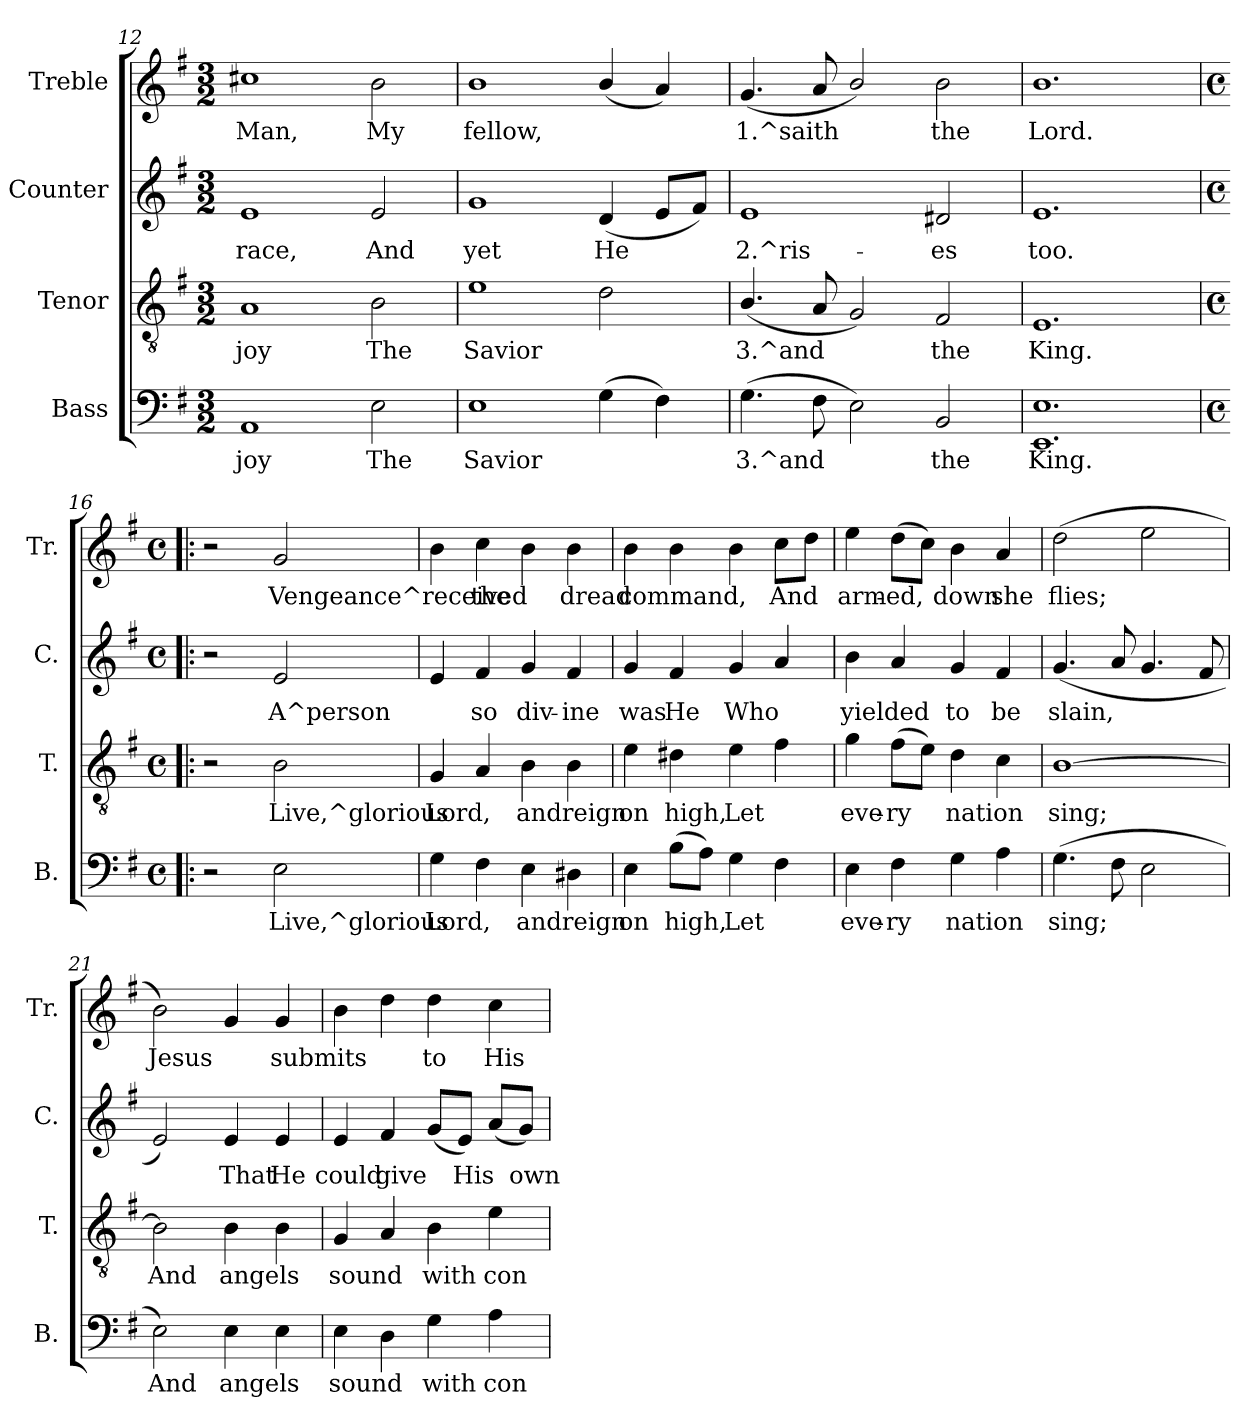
**kern	**text	**kern	**text	**kern	**text	**kern	**text
*part4	*part4	*part3	*part3	*part2	*part2	*part1	*part1
*staff4	*staff4	*staff3	*staff3	*staff2	*staff2	*staff1	*staff1
*I"Bass	*	*I"Tenor	*	*I"Counter	*	*I"Treble	*
*I'B.	*	*I'T.	*	*I'C.	*	*I'Tr.	*
*clefF4	*	*clefGv2	*	*clefG2	*	*clefG2	*
*k[f#]	*	*k[f#]	*	*k[f#]	*	*k[f#]	*
*G:	*	*G:	*	*G:	*	*G:	*
*M3/2	*	*M3/2	*	*M3/2	*	*M3/2	*
=12	=12	=12	=12	=12	=12	=12	=12
!	!LO:LY:a:rj	!	!LO:LY:b:rj	!	!LO:LY:b:rj	!	!LO:LY:b:rj
1AA	joy	1A	joy	1e	race,	1cc#X	Man,
!	!LO:LY:a:rj	!	!LO:LY:b:rj	!	!LO:LY:b:rj	!	!LO:LY:b:rj
2E\	The	2B\	The	2e/	And	2b\	My
=13	=13	=13	=13	=13	=13	=13	=13
!	!LO:LY:a:rj	!	!LO:LY:b:rj	!	!LO:LY:b:rj	!	!LO:LY:b:rj
1E	Savior	1e	Savior	1g	yet	1b	fellow,
!	!LO:LY:a:rj	!	!LO:LY:b:rj	!	!LO:LY:b:rj	!	!LO:LY:b:rj
(>4G\	.	2d\	.	(<4d/	He	(<4b/	.
!	!LO:LY:a:rj	!	!	!	!LO:LY:b:rj	!	!LO:LY:b:rj
4F#\)	.	.	.	8e/L	.	4a/)	.
!	!	!	!	!	!LO:LY:b:rj	!	!
.	.	.	.	8f#/J)	.	.	.
!!LO:LB:g=z
=14	=14	=14	=14	=14	=14	=14	=14
!	!LO:LY:a:rj	!	!LO:LY:b:rj	!	!LO:LY:b:rj	!	!LO:LY:b:rj
(>4.G\	3.^and	(<4.B/	3.^and	1e	2.^ris-	(<4.g/	1.^saith
!	!LO:LY:a:rj	!	!LO:LY:b:rj	!	!	!	!LO:LY:b:rj
8F#\	.	8A/	.	.	.	8a/	.
!	!LO:LY:a:rj	!	!LO:LY:b:rj	!	!	!	!LO:LY:b:rj
2E\)	.	2G/)	.	.	.	2b/)	.
!	!LO:LY:a:rj	!	!LO:LY:b:rj	!	!LO:LY:b:rj	!	!LO:LY:b:rj
2BB/	the	2F#/	the	2d#X/	-es	2b\	the
=15	=15	=15	=15	=15	=15	=15	=15
!	!LO:LY:a:rj	!	!LO:LY:b:rj	!	!LO:LY:b:rj	!	!LO:LY:b:rj
1.E 1.EE	King.	1.E	King.	1.e	too.	1.b>	Lord.
=16!|:	=16!|:	=16!|:	=16!|:	=16!|:	=16!|:	=16!|:	=16!|:
*M4/4	*	*M4/4	*	*M4/4	*	*M4/4	*
*met(c)	*	*met(c)	*	*met(c)	*	*met(c)	*
2r	.	2r	.	2r	.	2r	.
!	!LO:LY:a:rj	!	!LO:LY:b:rj	!	!LO:LY:b:rj	!	!LO:LY:b:rj
2E\	Live,^glorious	2B\	Live,^glorious	2e/	A^person	2g/	Vengeance^received
=17	=17	=17	=17	=17	=17	=17	=17
!	!LO:LY:a:rj	!	!LO:LY:b:rj	!	!LO:LY:b:rj	!	!LO:LY:b:rj
4G\	Lord,	4G/	Lord,	4e/	.	4b\	.
!	!LO:LY:a:rj	!	!LO:LY:b:rj	!	!LO:LY:b:rj	!	!LO:LY:b:rj
4F#\	.	4A/	.	4f#/	so	4cc\	the
!	!LO:LY:a:rj	!	!LO:LY:b:rj	!	!LO:LY:b:rj	!	!LO:LY:b:rj
4E\	and	4B\	and	4g/	div-	4b\	.
!	!LO:LY:a:rj	!	!LO:LY:b:rj	!	!LO:LY:b:rj	!	!LO:LY:b:rj
4D#X\	reign	4B\	reign	4f#/	-ine	4b\	dread
=18	=18	=18	=18	=18	=18	=18	=18
!	!LO:LY:a:rj	!	!LO:LY:b:rj	!	!LO:LY:b:rj	!	!LO:LY:b:rj
4E\	on	4e\	on	4g/	was	4b\	command,
!	!LO:LY:a:rj	!	!LO:LY:b:rj	!	!LO:LY:b:rj	!	!LO:LY:b:rj
(>8B\L	high,	4d#X\	high,	4f#/	He	4b\	.
!	!LO:LY:a:rj	!	!	!	!	!	!
8A\J)	.	.	.	.	.	.	.
!	!LO:LY:a:rj	!	!LO:LY:b:rj	!	!LO:LY:b:rj	!	!LO:LY:b:rj
4G\	Let	4e\	Let	4g/	Who	4b\	.
!	!LO:LY:a:rj	!	!LO:LY:b:rj	!	!LO:LY:b:rj	!	!LO:LY:b:rj
4F#\	.	4f#\	.	4a/	.	8cc\L	And
!	!	!	!	!	!	!	!LO:LY:b:rj
.	.	.	.	.	.	8dd\J	.
=19	=19	=19	=19	=19	=19	=19	=19
!	!LO:LY:a:rj	!	!LO:LY:b:rj	!	!LO:LY:b:rj	!	!LO:LY:b:rj
4E\	eve-	4g\	eve-	4b\	yielded	4ee\	arm-
!	!LO:LY:a:rj	!	!LO:LY:b:rj	!	!LO:LY:b:rj	!	!LO:LY:b:rj
4F#\	-ry	(>8f#\L	-ry	4a/	.	(>8dd\L	-ed,
!	!	!	!LO:LY:b:rj	!	!	!	!LO:LY:b:rj
.	.	8e\J)	.	.	.	8cc\J)	.
!	!LO:LY:a:rj	!	!LO:LY:b:rj	!	!LO:LY:b:rj	!	!LO:LY:b:rj
4G\	nation	4d\	nation	4g/	to	4b\	down
!	!LO:LY:a:rj	!	!LO:LY:b:rj	!	!LO:LY:b:rj	!	!LO:LY:b:rj
4A\	.	4c\	.	4f#/	be	4a/	she
=20	=20	=20	=20	=20	=20	=20	=20
!	!LO:LY:a:rj	!	!LO:LY:b:rj	!	!LO:LY:b:rj	!	!LO:LY:b:rj
(>4.G\	sing;	[>1B	sing;	(<4.g/	slain,	(>2dd\	flies;
!	!LO:LY:a:rj	!	!	!	!LO:LY:b:rj	!	!
8F#\	.	.	.	8a/	.	.	.
!	!LO:LY:a:rj	!	!	!	!LO:LY:b:rj	!	!LO:LY:b:rj
2E\	.	.	.	4.g/	.	2ee\	.
!	!	!	!	!	!LO:LY:b:rj	!	!
.	.	.	.	8f#/	.	.	.
=21	=21	=21	=21	=21	=21	=21	=21
!	!LO:LY:a:rj	!	!LO:LY:b:rj	!	!LO:LY:b:rj	!	!LO:LY:b:rj
2E\)	And	2B\]	And	2e/)	.	2b\)	Jesus
!	!LO:LY:a:rj	!	!LO:LY:b:rj	!	!LO:LY:b:rj	!	!LO:LY:b:rj
4E\	angels	4B\	angels	4e/	That	4g/	.
!	!LO:LY:a:rj	!	!LO:LY:b:rj	!	!LO:LY:b:rj	!	!LO:LY:b:rj
4E\	.	4B\	.	4e/	He	4g/	submits
=22	=22	=22	=22	=22	=22	=22	=22
!	!LO:LY:a:rj	!	!LO:LY:b:rj	!	!LO:LY:b:rj	!	!LO:LY:b:rj
4E\	sound	4G/	sound	4e/	could	4b\	.
!	!LO:LY:a:rj	!	!LO:LY:b:rj	!	!LO:LY:b:rj	!	!LO:LY:b:rj
4D\	.	4A/	.	4f#/	give	4dd\	.
!	!LO:LY:a:rj	!	!LO:LY:b:rj	!	!LO:LY:b:rj	!	!LO:LY:b:rj
4G\	with	4B\	with	(<8g/L	.	4dd\	to
!	!	!	!	!	!LO:LY:b:rj	!	!
.	.	.	.	8e/J)	His	.	.
!	!LO:LY:a:rj	!	!LO:LY:b:rj	!	!LO:LY:b:rj	!	!LO:LY:b:rj
4A\	con-	4e\	con-	(<8a/L	.	4cc\	His
!	!	!	!	!	!LO:LY:b:rj	!	!
.	.	.	.	8g/J)	own	.	.
=	=	=	=	=	=	=	=
*-	*-	*-	*-	*-	*-	*-	*-
